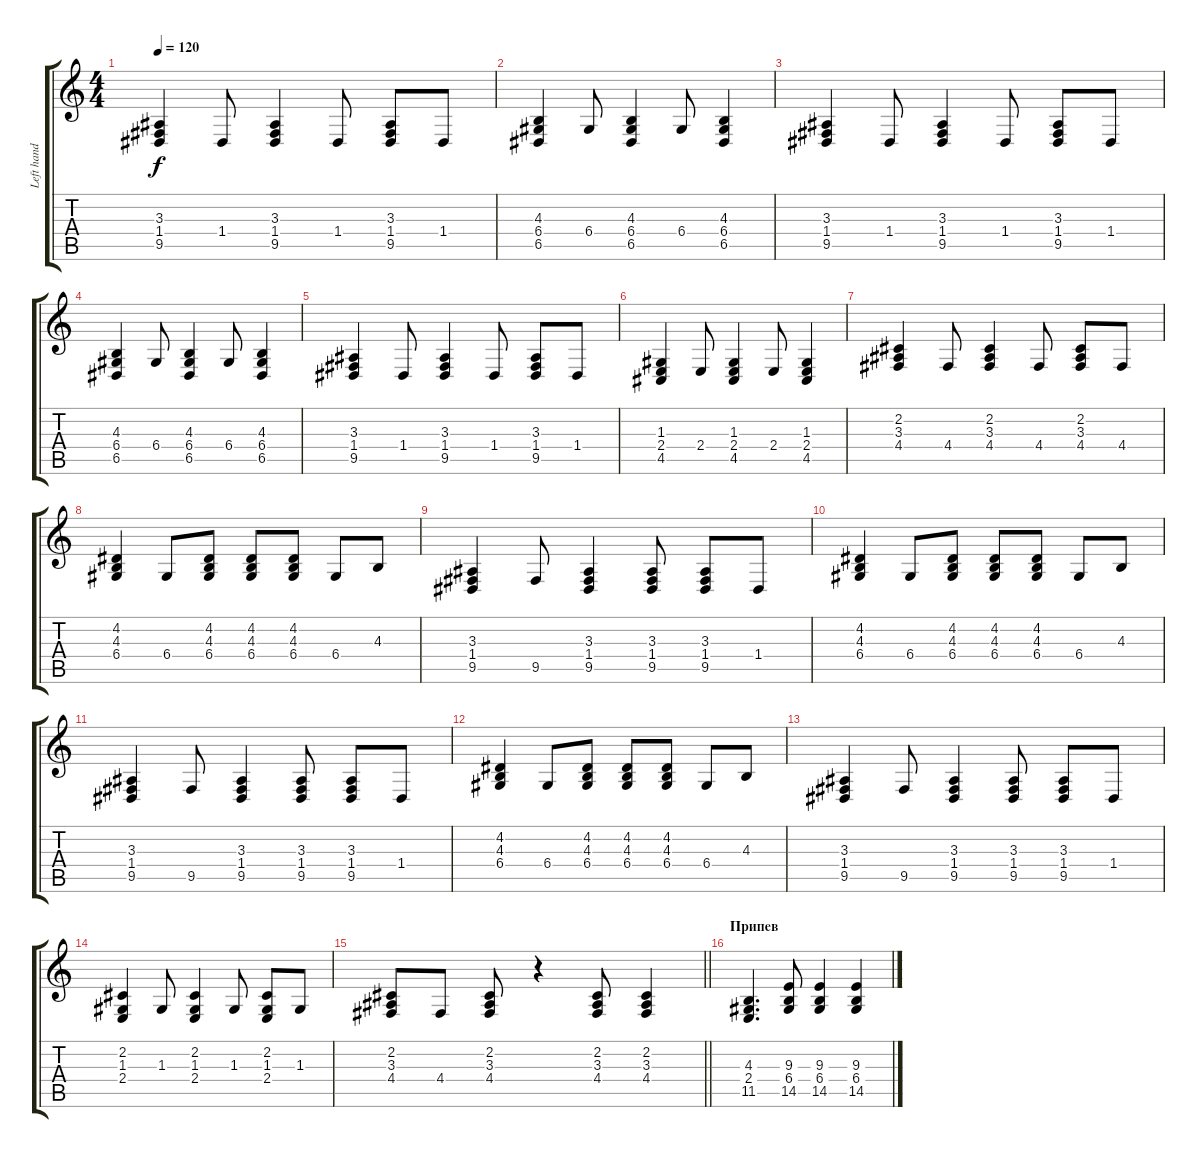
\track ("Left hand" "Left hand") {instrument acousticgrandpiano}
\staff {score tabs}
\tuning (E4 B3 G3 D3 A2 E2) {hide}
\ts (4 4)
\tempo 120
\clef g2
\ks c
(3.3 1.4 9.5).4{dy f} 1.4.8 (3.3 1.4 9.5).4 1.4.8 (3.3 1.4 9.5).8 1.4.8 |
(4.3 6.4 6.5).4 6.4.8 (4.3 6.4 6.5).4 6.4.8 (4.3 6.4 6.5).4 |
(3.3 1.4 9.5).4 1.4.8 (3.3 1.4 9.5).4 1.4.8 (3.3 1.4 9.5).8 1.4.8 |
(4.3 6.4 6.5).4 6.4.8 (4.3 6.4 6.5).4 6.4.8 (4.3 6.4 6.5).4 |
(3.3 1.4 9.5).4 1.4.8 (3.3 1.4 9.5).4 1.4.8 (3.3 1.4 9.5).8 1.4.8 |
(1.3 2.4 4.5).4 2.4.8 (1.3 2.4 4.5).4 2.4.8 (1.3 2.4 4.5).4 |
(2.2 3.3 4.4).4 4.4.8 (2.2 3.3 4.4).4 4.4.8 (2.2 3.3 4.4).8 4.4.8 |
(4.2 4.3 6.4).4 6.4.8 (4.2 4.3 6.4).8 (4.2 4.3 6.4).8 (4.2 4.3 6.4).8 6.4.8 4.3.8 |
(3.3 1.4 9.5).4 9.5.8 (3.3 1.4 9.5).4 (3.3 1.4 9.5).8 (3.3 1.4 9.5).8 1.4.8 |
(4.2 4.3 6.4).4 6.4.8 (4.2 4.3 6.4).8 (4.2 4.3 6.4).8 (4.2 4.3 6.4).8 6.4.8 4.3.8 |
(3.3 1.4 9.5).4 9.5.8 (3.3 1.4 9.5).4 (3.3 1.4 9.5).8 (3.3 1.4 9.5).8 1.4.8 |
(4.2 4.3 6.4).4 6.4.8 (4.2 4.3 6.4).8 (4.2 4.3 6.4).8 (4.2 4.3 6.4).8 6.4.8 4.3.8 |
(3.3 1.4 9.5).4 9.5.8 (3.3 1.4 9.5).4 (3.3 1.4 9.5).8 (3.3 1.4 9.5).8 1.4.8 |
(2.2 1.3 2.4).4 1.3.8 (2.2 1.3 2.4).4 1.3.8 (2.2 1.3 2.4).8 1.3.8 |
\barLineRight lightlight
(2.2 3.3 4.4).8 4.4.8 (2.2 3.3 4.4).8 r.4 (2.2 3.3 4.4).8 (2.2 3.3 4.4).4 |
\section ("" "Припев")
(4.3 2.4 11.5).4{d} (9.3 6.4 14.5).8 (9.3 6.4 14.5).4 (9.3 6.4 14.5).4
